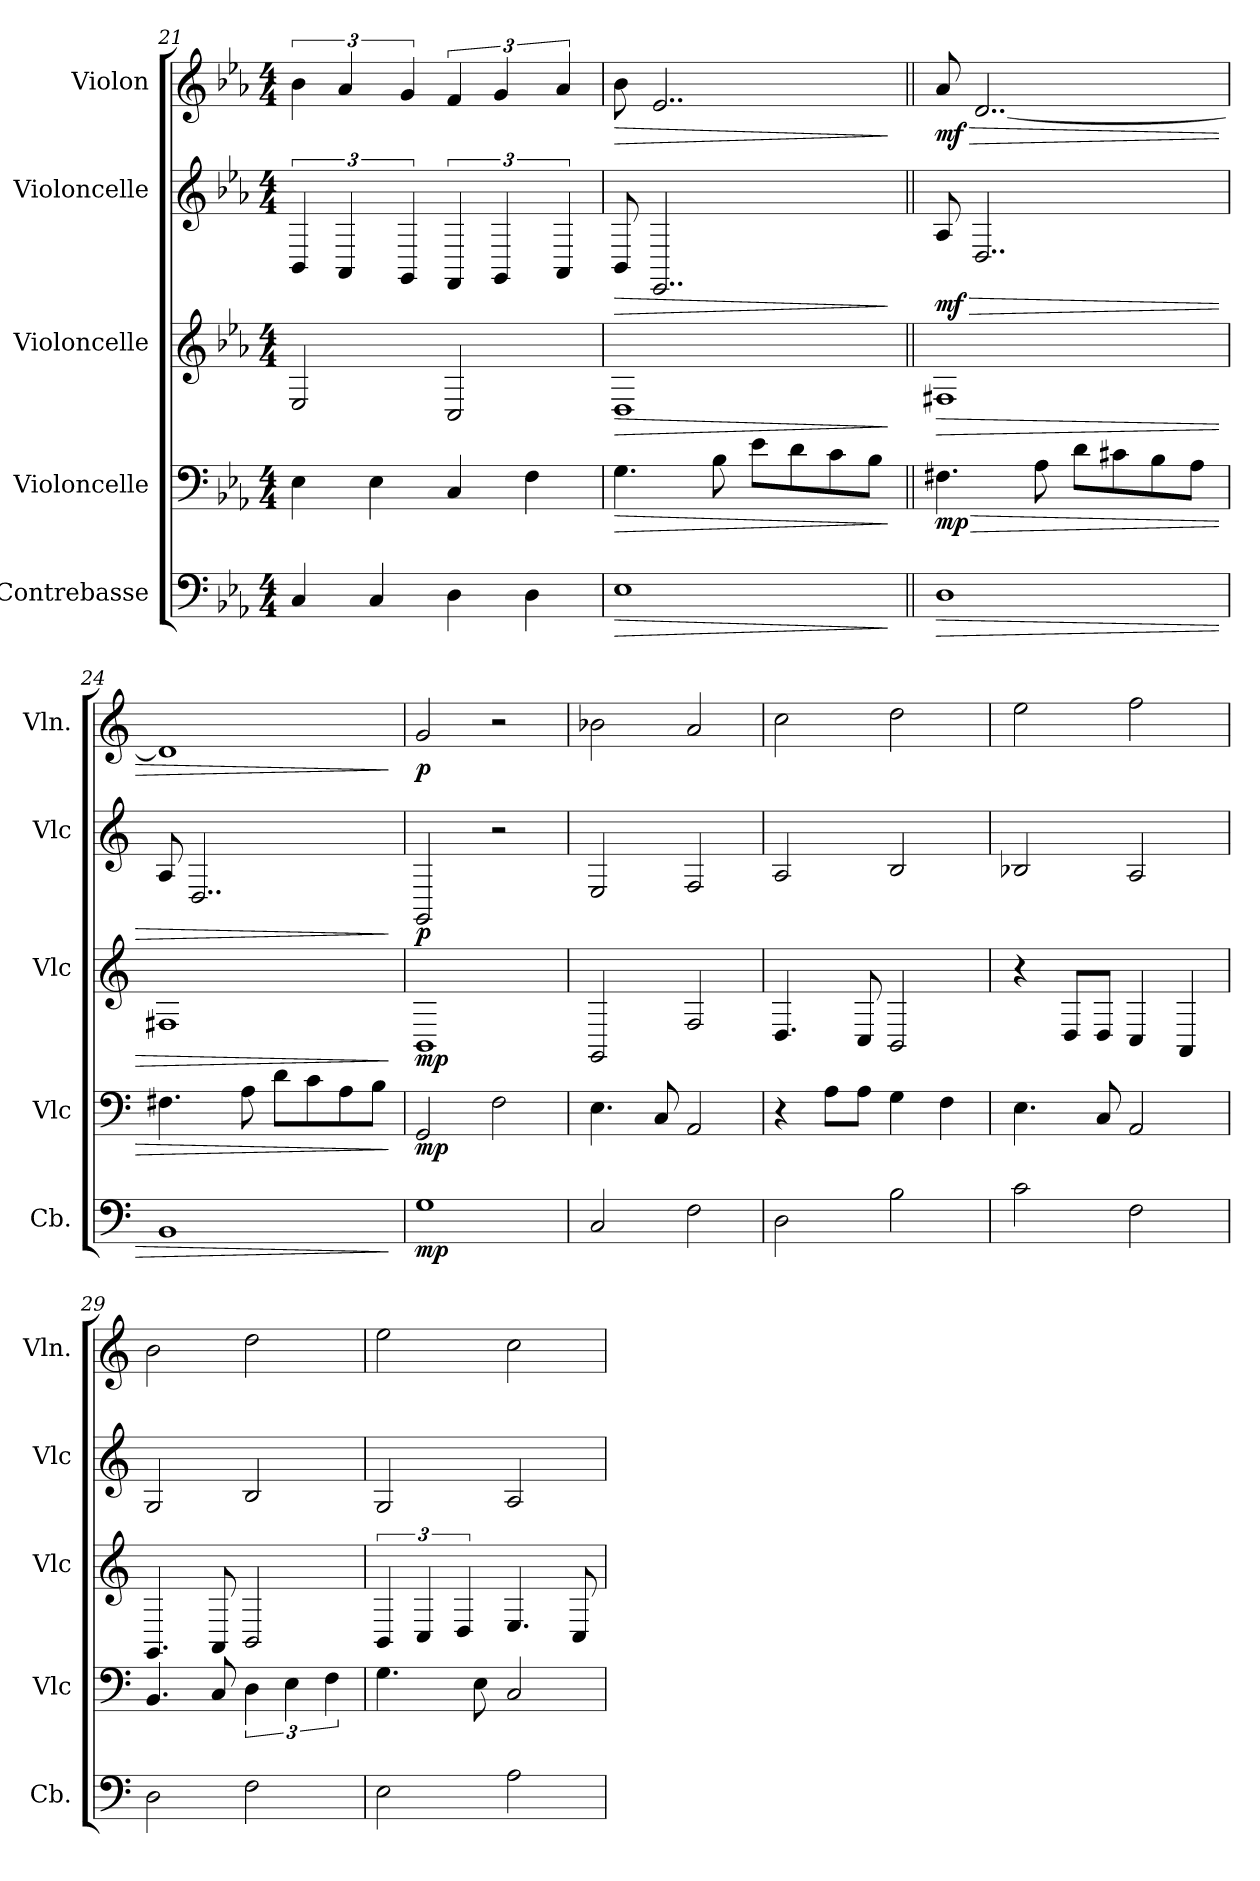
**kern	**dynam	**kern	**dynam	**kern	**dynam	**kern	**dynam	**kern	**dynam
*part5	*part5	*part4	*part4	*part3	*part3	*part2	*part2	*part1	*part1
*staff5	*staff5	*staff4	*staff4	*staff3	*staff3	*staff2	*staff2	*staff1	*staff1
*I"Contrebasse	*	*I"Violoncelle	*	*I"Violoncelle	*	*I"Violoncelle	*	*I"Violon	*
*I'Cb.	*	*I'Vlc	*	*I'Vlc	*	*I'Vlc	*	*I'Vln.	*
*clefF4	*	*clefF4	*	*clefG2	*	*clefG2	*	*clefG2	*
*ITrd7c12	*	*	*	*	*	*	*	*	*
*k[b-e-a-]	*	*k[b-e-a-]	*	*k[b-e-a-]	*	*k[b-e-a-]	*	*k[b-e-a-]	*
*M4/4	*	*M4/4	*	*M4/4	*	*M4/4	*	*M4/4	*
=21	=21	=21	=21	=21	=21	=21	=21	=21	=21
4CC/	.	4E-\	.	2E-/	.	6BB-/	.	6b-\	.
.	.	.	.	.	.	6AA-/	.	6a-/	.
4CC/	.	4E-\	.	.	.	.	.	.	.
.	.	.	.	.	.	6GG/	.	6g/	.
4DD\	.	4C/	.	2C/	.	6FF/	.	6f/	.
.	.	.	.	.	.	6GG/	.	6g/	.
4DD\	.	4F\	.	.	.	.	.	.	.
.	.	.	.	.	.	6AA-/	.	6a-/	.
!!LO:PB:g=z
=22	=22	=22	=22	=22	=22	=22	=22	=22	=22
!	!LO:HP:b	!	!LO:HP:b	!	!LO:HP:b	!	!LO:HP:b	!	!LO:HP:b
1EE-	>	4.G\	>	1D	>	8BB-/	>	8b-\	>
.	.	.	.	.	.	2..EE-/	.	2..e-/	.
.	.	8B-\	.	.	.	.	.	.	.
.	.	8e-\L	.	.	.	.	.	.	.
.	.	8d\	.	.	.	.	.	.	.
.	.	8c\	.	.	.	.	.	.	.
.	.	8B-\J	.	.	.	.	.	.	.
.	]	.	]	.	]	.	]	.	]
=23||	=23||	=23||	=23||	=23||	=23||	=23||	=23||	=23||	=23||
*k[]	*	*k[]	*	*k[]	*	*k[]	*	*k[]	*
*	*	*	*	*	*	*	*	*MM55	*
!	!LO:HP:b	!	!LO:HP:b	!	!LO:HP:b	!	!LO:HP:b	!	!LO:HP:b
!	!	!	!LO:DY:n=1:b	!	!	!	!LO:DY:n=1:b	!	!LO:DY:n=1:b
1DD	>	4.F#X\	> mp	1F#X	>	8A/	> mf	8a/	> mf
.	.	.	.	.	.	2..D/	.	[2..d/	.
.	.	8A\	.	.	.	.	.	.	.
.	.	8d\L	.	.	.	.	.	.	.
.	.	8c#X\	.	.	.	.	.	.	.
.	.	8B\	.	.	.	.	.	.	.
.	.	8A\J	.	.	.	.	.	.	.
=24	=24	=24	=24	=24	=24	=24	=24	=24	=24
*	*	*	*	*	*	*	*	*MM45	*
1BBB	.	4.F#X\	.	1F#X	.	8A/	.	1d]	.
.	.	.	.	.	.	2..D/	.	.	.
.	.	8A\	.	.	.	.	.	.	.
.	.	8d\L	.	.	.	.	.	.	.
.	.	8c\	.	.	.	.	.	.	.
.	.	8A\	.	.	.	.	.	.	.
.	.	8B\J	.	.	.	.	.	.	.
.	]	.	]	.	]	.	]	.	]
=25	=25	=25	=25	=25	=25	=25	=25	=25	=25
*	*	*	*	*	*	*	*	*MM65	*
!	!LO:DY:b	!	!LO:DY:b	!	!LO:DY:b	!	!LO:DY:b	!	!LO:DY:b
1GG	mp	2GG/	mp	1BB	mp	2GG/	p	2g/	p
.	.	2F\	.	.	.	2r	.	2r	.
=26	=26	=26	=26	=26	=26	=26	=26	=26	=26
2CC/	.	4.E\	.	2GG/	.	2E/	.	2b-X\	.
.	.	8C/	.	.	.	.	.	.	.
2FF\	.	2AA/	.	2F/	.	2F/	.	2a/	.
!!LO:LB:g=z
=27	=27	=27	=27	=27	=27	=27	=27	=27	=27
2DD\	.	4r	.	4.D/	.	2A/	.	2cc\	.
.	.	8A\L	.	.	.	.	.	.	.
.	.	8A\J	.	8C/	.	.	.	.	.
2BB\	.	4G\	.	2BB/	.	2B/	.	2dd\	.
.	.	4F\	.	.	.	.	.	.	.
=28	=28	=28	=28	=28	=28	=28	=28	=28	=28
2C\	.	4.E\	.	4r	.	2B-X/	.	2ee\	.
.	.	.	.	8D/L	.	.	.	.	.
.	.	8C/	.	8D/J	.	.	.	.	.
2FF\	.	2AA/	.	4C/	.	2A/	.	2ff\	.
.	.	.	.	4AA/	.	.	.	.	.
=29	=29	=29	=29	=29	=29	=29	=29	=29	=29
2DD\	.	4.BB/	.	4.GG/	.	2G/	.	2b\	.
.	.	8C/	.	8AA/	.	.	.	.	.
2FF\	.	6D\	.	2BB/	.	2B/	.	2dd\	.
.	.	6E\	.	.	.	.	.	.	.
.	.	6F\	.	.	.	.	.	.	.
=30	=30	=30	=30	=30	=30	=30	=30	=30	=30
2EE\	.	4.G\	.	6BB/	.	2G/	.	2ee\	.
.	.	.	.	6C/	.	.	.	.	.
.	.	.	.	6D/	.	.	.	.	.
.	.	8E\	.	.	.	.	.	.	.
2AA\	.	2C/	.	4.E/	.	2A/	.	2cc\	.
.	.	.	.	8C/	.	.	.	.	.
=	=	=	=	=	=	=	=	=	=
*-	*-	*-	*-	*-	*-	*-	*-	*-	*-
